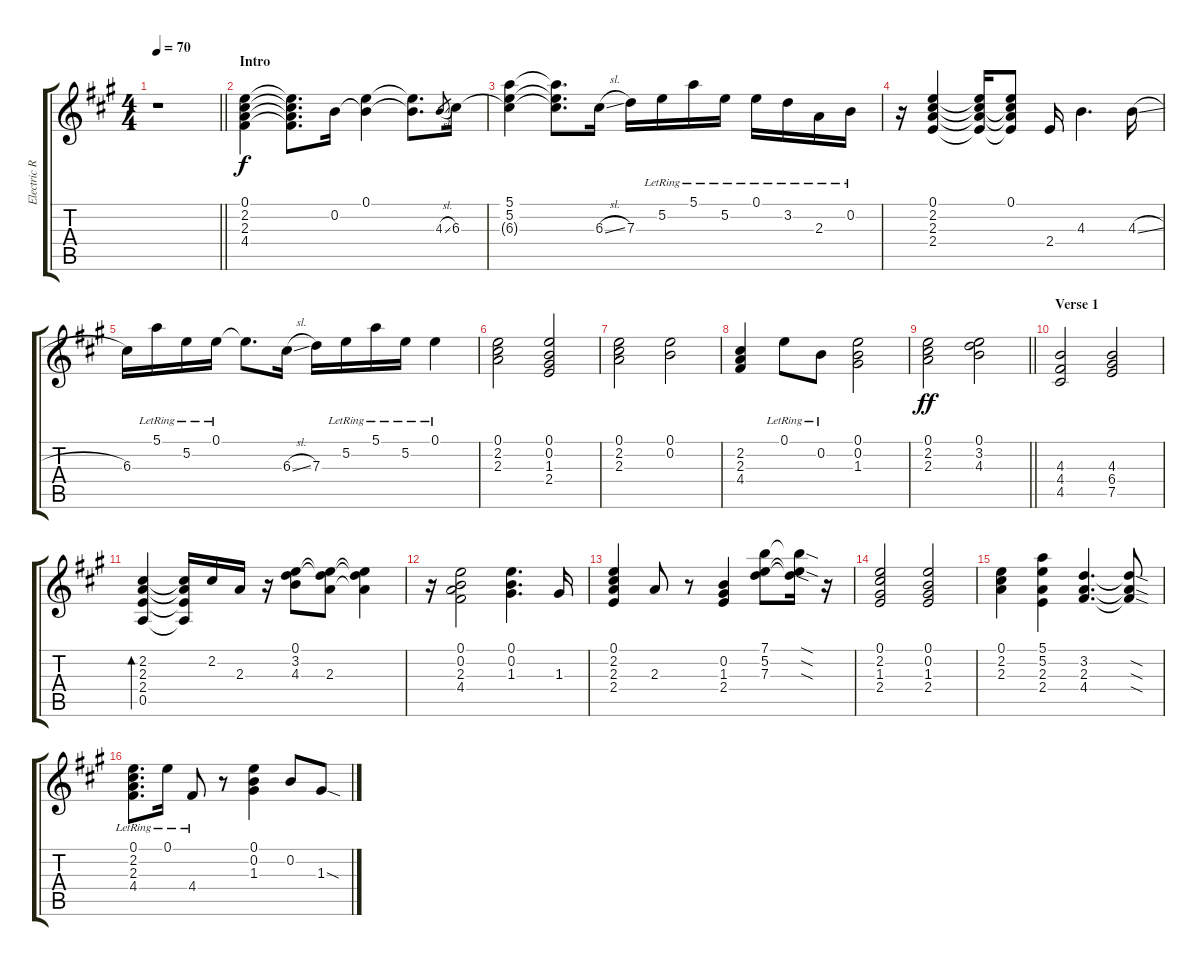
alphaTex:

\track ("Electric Rhythm, Distortion" "Electric R") {instrument overdrivenguitar}
\staff {score tabs}
\tuning (E4 B3 G3 D3 A2 E2) {hide}
\ts (4 4)
\tempo 70
\clef g2
\barLineRight lightlight
\ks a
r.1{dy f instrument overdrivenguitar} |
\section ("" "Intro")
(0.1 2.2 2.3 4.4).4 (0.1{t} 2.2{t} 2.3{t} 4.4{t}).8{d} 0.2.16 (0.1 0.2{t}).4 (0.1{t} 0.2{t}).8{d} 4.3{sl}.8{gr} 6.3.16 |
(5.1 5.2 6.3{t}).4 (5.1{t} 5.2{t} 6.3{t}).8{d} 6.3{sl}.16 7.3.16 5.2{lr}.16 5.1{lr}.16 5.2{lr}.16 0.1{lr}.16 3.2{lr}.16 2.3{lr}.16 0.2{lr}.16 |
r.16 (0.1 2.2 2.3 2.4).4 (0.1{t} 2.2{t} 2.3{t} 2.4{t}).16 (0.1 2.2{t} 2.3{t} 2.4{t}).8 2.4.16 4.3.4{d} 4.3{sl}.16 |
6.3.16 5.1{lr}.16 5.2{lr}.16 0.1{lr}.16 0.1{t}.8{d} 6.3{sl}.16 7.3.16 5.2{lr}.16 5.1{lr}.16 5.2{lr}.16 0.1{lr}.4 |
(0.1 2.2 2.3).2 (0.1 0.2 1.3 2.4).2 |
(0.1 2.2 2.3).2 (0.1 0.2).2 |
(2.2 2.3 4.4).4 0.1{lr}.8 0.2{lr}.8 (0.1 0.2 1.3).2 |
\barLineRight lightlight
(0.1 2.2 2.3).2{dy ff} (0.1 3.2 4.3).2 |
\section ("" "Verse 1")
(4.3 4.4 4.5).2 (4.3 6.4 7.5).2 |
(2.2 2.3 2.4 0.5).4{bd 30} (2.2{t} 2.3{t} 2.4{t} 0.5{t}).16 2.2.16 2.3.16 r.16 (0.1 3.2 4.3).8 (0.1{t} 3.2{t} 2.3).8 (0.1{t} 3.2{t} 2.3{t}).4 |
r.16 (0.1 0.2 2.3 4.4).2 (0.1 0.2 1.3).4{d} 1.3.16 |
(0.1 2.2 2.3 2.4).4 2.3.8 r.8 (0.2 1.3 2.4).4 (7.1 5.2 7.3).8 (7.1{sod t} 5.2{sod t} 7.3{sod t}).16 r.16 |
(0.1 2.2 1.3 2.4).2 (0.1 0.2 1.3 2.4).2 |
(0.1 2.2 2.3).4 (5.1 5.2 2.3 2.4).4 (3.2 2.3 4.4).4{d} (3.2{sod t} 2.3{sod t} 4.4{sod t}).8 |
(0.1{lr} 2.2{lr} 2.3{lr} 4.4{lr}).8{d} 0.1{lr}.16 4.4{lr}.8 r.8 (0.1 0.2 1.3).4 0.2.8 1.3{sod}.8
